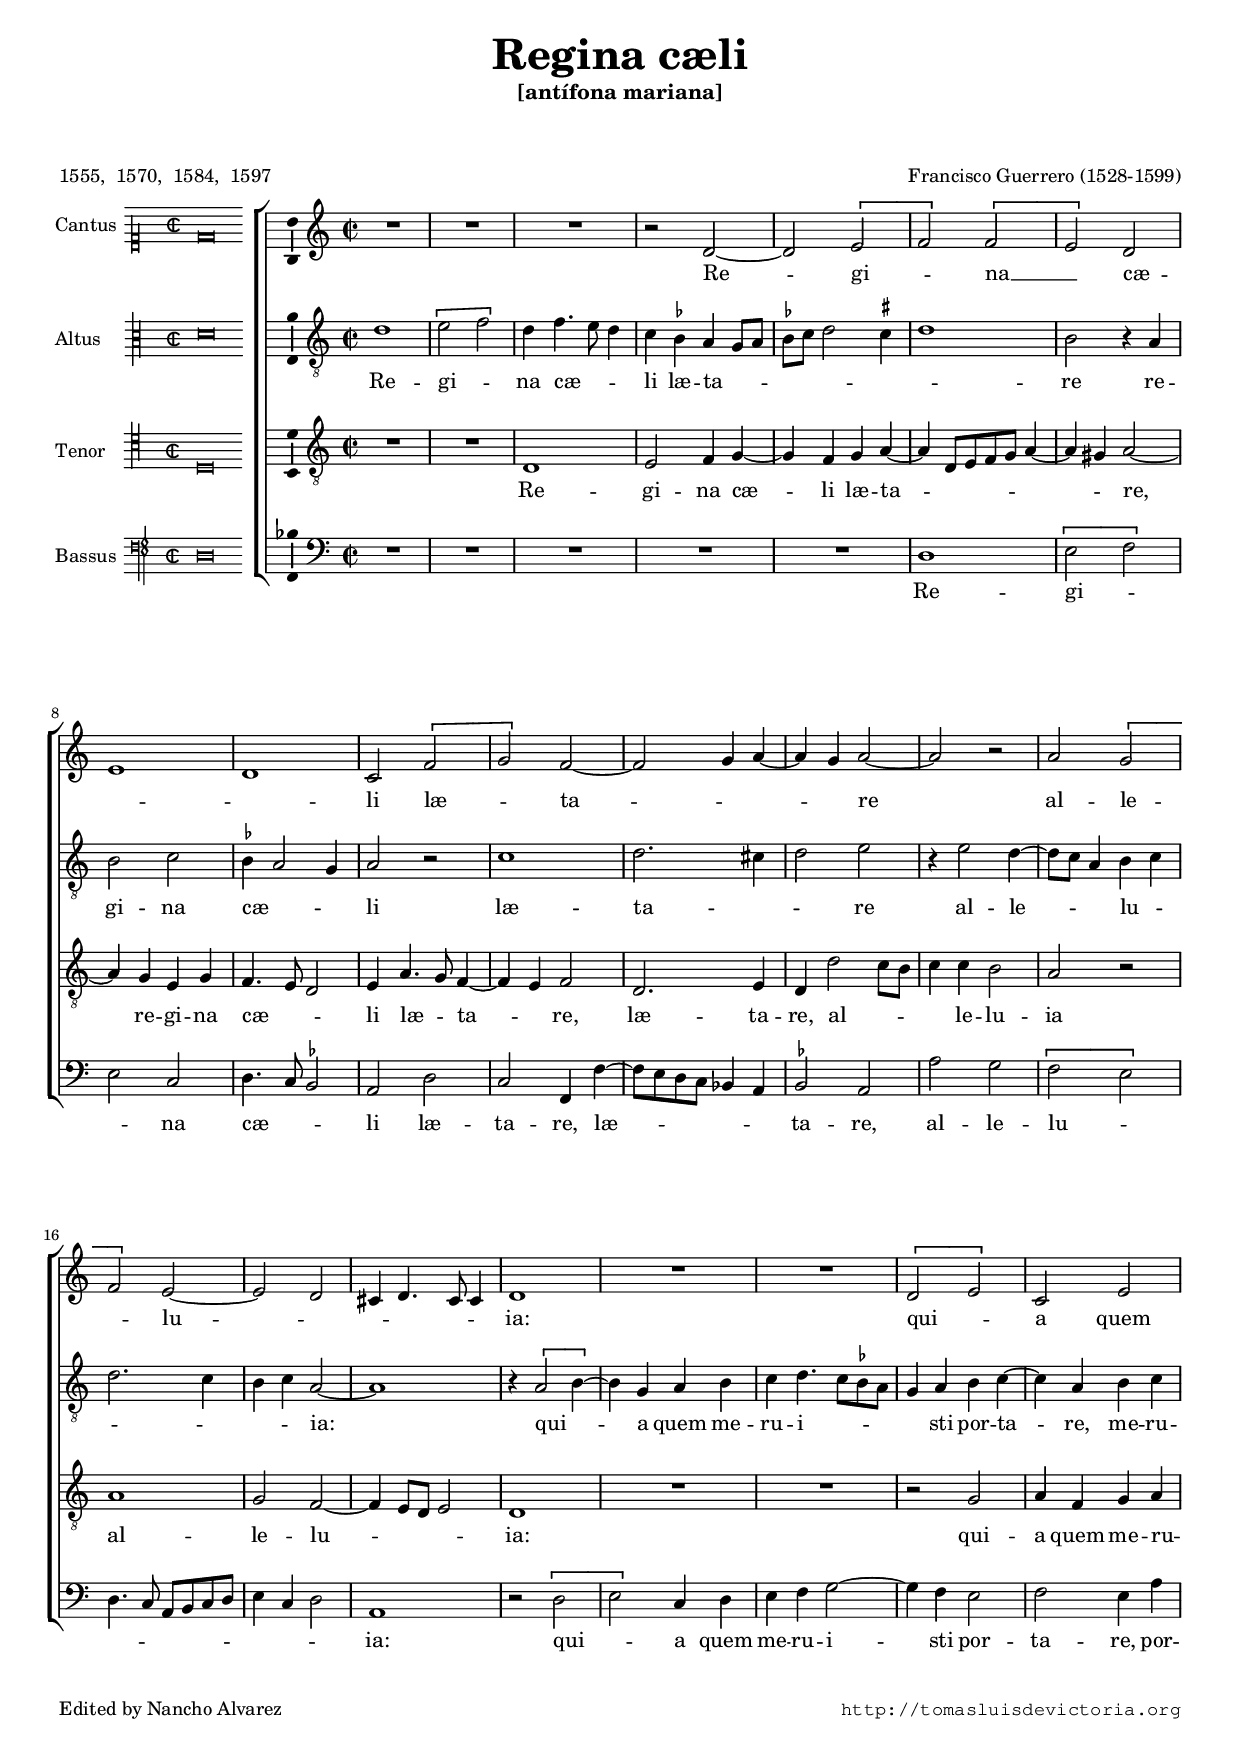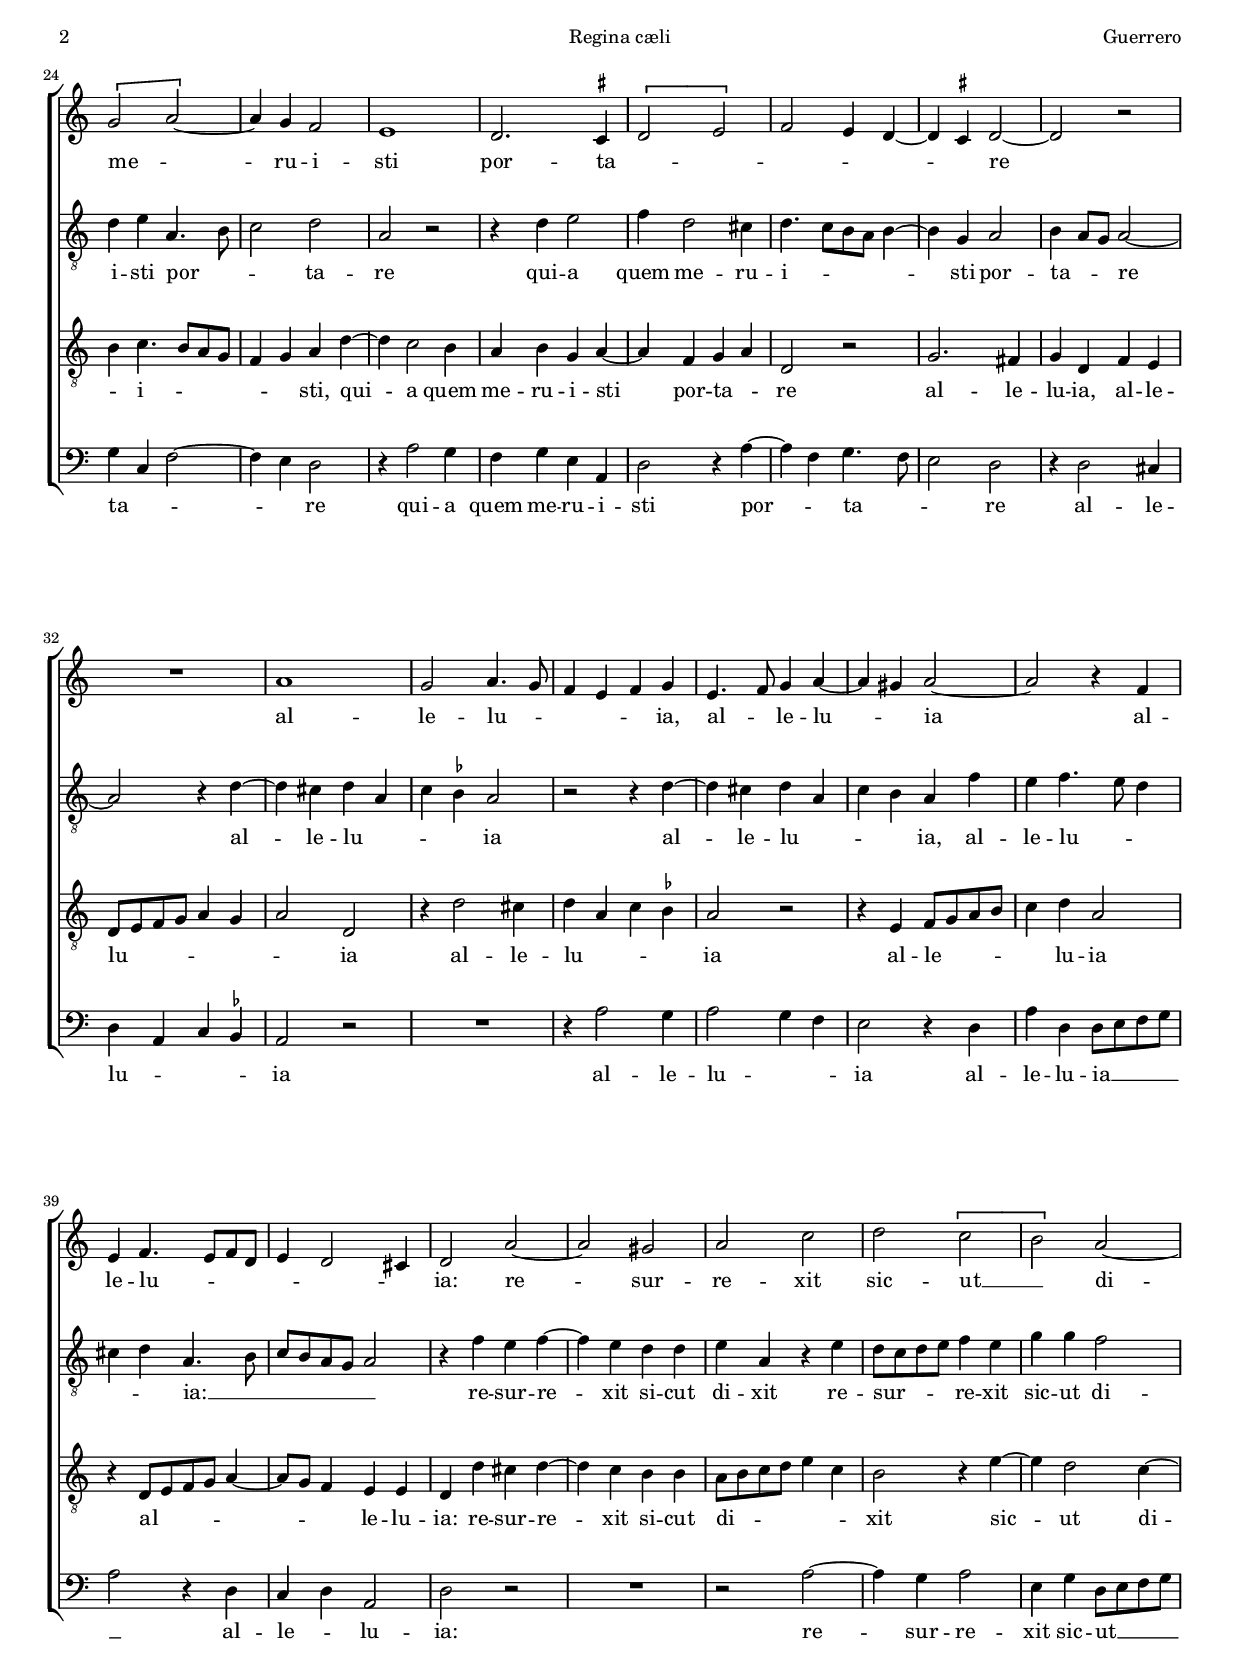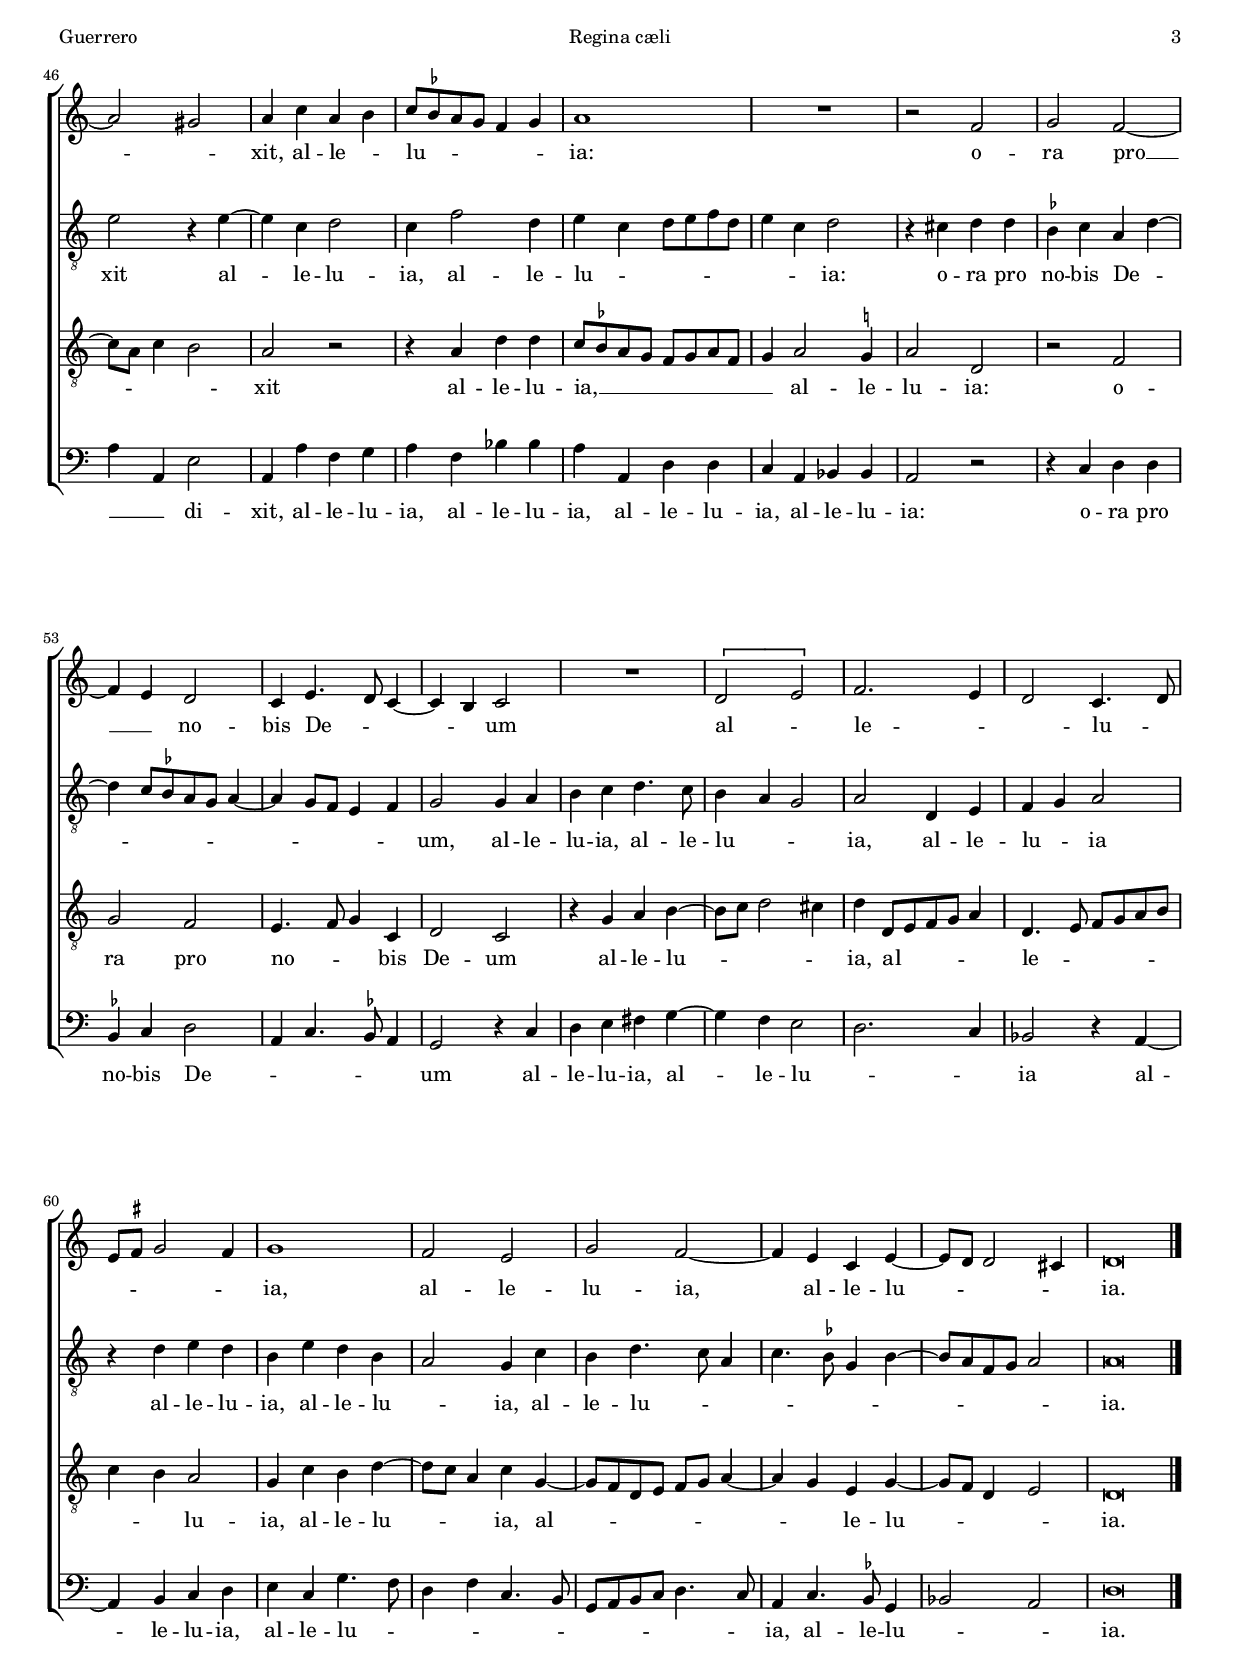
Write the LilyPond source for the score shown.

\version "2.18.0"

#(set-default-paper-size "a4")
#(set-global-staff-size 16.4)
#(ly:set-option 'point-and-click #f)
%mobile -s15.5 -i3.4

italicas=\override LyricText.font-shape = #'italic
rectas=\override LyricText.font-shape = #'upright
ss=\once \set suggestAccidentals = ##t
incipitwidth = 20
mtempo={\tempo 4 = 100}
mtempob={\tempo 4 = 50}

htitle="Regina cæli"
hcomposer="Guerrero"

\header {
	title=\markup{\fontsize #3 "Regina cæli"}
	subtitle="[antífona mariana]"
	subsubtitle=\markup{\null \vspace #2 }
	composer="Francisco Guerrero (1528-1599)"
        pdfauthor=\composer
	%opus="(-)"
	poet=\markup{"1555,  1570,  1584,  1597"}
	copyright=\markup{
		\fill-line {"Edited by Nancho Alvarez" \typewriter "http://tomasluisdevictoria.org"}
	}
%	tagline=""
}


global={\key c \major \time 2/2  \skip 1*66 \bar "|."
}

cantus={
	R1*4/4
	R1*4/4
	R1*4/4
	r2 d' ~
%5
	d' \[e'
	f'\] \[f'
	e'\] d'
	e'1
	d'
%10
	c'2 \[f'
	g'\] f' ~
	f' g'4 a' ~
	a' g' a'2 ~
	a' r
%15
	a' \[g'
	f'\] e' ~
	e' d'
	cis'4 d'4. cis'8 cis'4
	d'1
%20
	R1*4/4
	R1*4/4
	\[d'2 e'\]
	c' e'
	\[g' a' ~ \]
%25
	a'4 g' f'2
	e'1
	d'2. \ss cis'4
	\[d'2 e'\]
	f' e'4 d' ~
%30
	d' \ss cis' d'2 ~
	d' r
	R1*4/4
	a'1
	g'2 a'4. g'8
%35
	f'4 e' f' g'
	e'4. f'8 g'4 a' ~
	a' gis' a'2 ~
	a' r4 f'
	e' f'4. e'8 f' d'
%40
	e'4 d'2 cis'4
	d'2 a' ~
	a' gis'
	a' c''
	d'' \[c''
%45
	b'\] a' ~
	a' gis'
	a'4 c'' a' b'
	c''8 \ss bes' a' g' f'4 g'
	a'1
%50
	R1*4/4
	r2 f'
	g' f' ~
	f'4 e' d'2
	c'4 e'4. d'8 c'4 ~
%55
	c' b c'2
	R1*4/4
	\[d'2 e'\]
	f'2. e'4
	d'2 c'4. d'8
%60
	e' \ss fis' g'2 fis'4
	g'1
	f'2 e'
	g' f' ~
	f'4 e' c' e' ~
%65
	e'8 d' d'2 cis'4
	d'\breve*1/2
}

altus={
	d'1
	\[e'2 f'\]
	d'4 f'4. e'8 d'4
	c' \ss bes a g8 a
%5
	\ss bes c' d'2 \ss cis'4
	d'1
	b2 r4 a
	b2 c'
	\ss bes4 a2 g4
%10
	a2 r
	c'1
	d'2. cis'4
	d'2 e'
	r4 e'2 d'4 ~
%15
	d'8 c' a4 b c'
	d'2. c'4
	b c' a2 ~
	a1
	r4 \[a2 b4 ~ \]
%20
	b g a b
	c' d'4. c'8 \ss bes a
	g4 a b c' ~
	c' a b c'
	d' e' a4. b8
%25
	c'2 d'
	a r
	r4 d' e'2
	f'4 d'2 cis'4
	d'4.  c'8[ b a] b4 ~
%30
	b g a2
	b4 a8 g a2 ~
	a r4 d' ~
	d' cis' d' a
	c' \ss bes a2
%35
	r r4 d' ~
	d' cis' d' a
	c' b a f'
	e' f'4. e'8 d'4
	cis' d' a4. b8
%40
	c' b a g a2
	r4 f' e' f' ~
	f' e' d' d'
	e' a r e'
	d'8 c' d' e' f'4 e'
%45
	g' g' f'2
	e' r4 e' ~
	e' c' d'2
	c'4 f'2 d'4
	e' c' d'8 e' f' d'
%50
	e'4 c' d'2
	r4 cis' d' d'
	\ss bes c' a d' ~
	d'  c'8[ \ss bes a g] a4 ~
	a g8 f e4 f
%55
	g2 g4 a
	b c' d'4. c'8
	b4 a g2
	a d4 e
	f g a2
%60
	r4 d' e' d'
	b e' d' b
	a2 g4 c'
	b d'4. c'8 a4
	c'4. \ss bes8 g4 bes ~
%65
	bes8 a f g a2
	a\breve*1/2
}

tenor={
	R1*4/4
	R1*4/4
	d1
	e2 f4 g ~
%5
	g f g a ~
	a  d8[ e f g] a4 ~
	a gis a2 ~
	a4 g e g
	f4. e8 d2
%10
	e4 a4. g8 f4 ~
	f e f2
	d2. e4
	d d'2 c'8 b
	c'4 c' b2
%15
	a r
	a1
	g2 f ~
	f4 e8 d e2
	d1
%20
	R1*4/4
	R1*4/4
	r2 g
	a4 f g a
	b c'4. b8 a g
%25
	f4 g a d' ~
	d' c'2 b4
	a b g a ~
	a f g a
	d2 r
%30
	g2. fis4
	g d f e
	d8 e f g a4 g
	a2 d
	r4 d'2 cis'4
%35
	d' a c' \ss bes
	a2 r
	r4 e f8 g a b
	c'4 d' a2
	r4  d8[ e f g] a4 ~
%40
	a8 g f4 e e
	d d' cis' d' ~
	d' c' b b
	a8 b c' d' e'4 c'
	b2 r4 e' ~
%45
	e' d'2 c'4 ~
	c'8 a c'4 b2
	a r
	r4 a d' d'
	c'8 \ss bes a g f g a f
%50
	g4 a2 \ss g!4
	a2 d
	r f
	g f
	e4. f8 g4 c
%55
	d2 c
	r4 g a b ~
	b8 c' d'2 cis'4
	d'  d8[ e f g] a4
	d4. e8 f g a b
%60
	c'4 b a2
	g4 c' b d' ~
	d'8 c' a4 c' g ~
	g8 f d e f g a4 ~
	a g e g ~
%65
	g8 f d4 e2
	d\breve*1/2
}

bassus={
	R1*4/4
	R1*4/4
	R1*4/4
	R1*4/4
%5
	R1*4/4
	d1
	\[e2 f\]
	e c
	d4. c8 \ss bes,2
%10
	a, d
	c f,4 f ~
	f8 e d c bes,4 a,
	\ss bes,2 a,
	a g
%15
	\[f e\]
	d4. c8 a, b, c d
	e4 c d2
	a,1
	r2 \[d
%20
	e\] c4 d
	e f g2 ~
	g4 f e2
	f e4 a
	g c f2 ~
%25
	f4 e d2
	r4 a2 g4
	f g e a,
	d2 r4 a ~
	a f g4. f8
%30
	e2 d
	r4 d2 cis4
	d a, c \ss bes,
	a,2 r
	R1*4/4
%35
	r4 a2 g4
	a2 g4 f
	e2 r4 d
	a d d8 e f g
	a2 r4 d
%40
	c d a,2
	d r
	R1*4/4
	r2 a ~
	a4 g a2
%45
	e4 g d8 e f g
	a4 a, e2
	a,4 a f g
	a f bes bes
	a a, d d
%50
	c a, bes, bes,
	a,2 r
	r4 c d d
	\ss bes, c d2
	a,4 c4. \ss bes,8 a,4
%55
	g,2 r4 c
	d e fis g ~
	g f e2
	d2. c4
	bes,2 r4 a, ~
%60
	a, b, c d
	e c g4. f8
	d4 f c4. b,8
	g, a, b, c d4. c8
	a,4 c4. \ss bes,8 g,4
%65
	bes,2 a,
	d\breve*1/2
}

textocantus=\lyricmode{
Re -- _ gi -- _ na __ _ cæ -- _ _ li
læ -- _ ta -- _ _ _ _ _ re _
al -- le -- _ lu -- _ _ _ _ _ _ ia:
qui -- _ a quem me -- _ _ ru -- i -- sti por -- ta -- _ _ _ _ _ _ _ re _
al -- le -- lu -- _ _ _ _ ia,
al -- _ le -- lu -- _ _ ia _
al -- le -- lu -- _ _ _ _ _ _ ia:
re -- _ sur -- re -- xit sic -- ut __ _ di -- _ _ xit,
al -- le -- _ lu -- _ _ _ _ _ ia:
o -- ra pro __ _ _ no -- bis De -- _ _ _ _ um
al -- _ le -- _ _ lu -- _ _ _ _ _ ia,
al -- le -- lu -- ia, _ 
al -- le -- lu -- _ _ _ _ ia.
}

textoaltus=\lyricmode{
Re -- gi -- _ na cæ -- _ _ li læ -- ta -- _ _ _ _ _ _ _ re
re -- gi -- na cæ -- _ _ li
læ -- ta -- _ _ re
al -- le -- _ _ _ lu -- _ _ _ _ _ ia: _
qui -- _ _ a quem me -- ru -- i -- _ _ _ _ sti por -- ta -- _ re,
me -- ru -- i -- sti por -- _ _ ta -- re
qui -- a quem me -- ru -- i -- _ _ _ _ _ sti por -- ta -- _ _ re _
al -- _ le -- lu -- _ _ _ ia
al -- _ le -- lu -- _ _ _ ia,
al -- le -- lu -- _ _ _ _ ia: __ _ _ _ _ _ _ 
re -- sur -- re -- _ xit si -- cut di -- xit
re -- sur -- _ _ _ re -- xit sic -- ut di -- xit
al -- _ le -- lu -- ia,
al -- le -- lu -- _ _ _ _ _ _ _ ia:
o -- ra pro no -- bis De -- _ _ _ _ _ _ _ _ _ _ _ _ um,
al -- le -- lu -- ia,
al -- le -- lu -- _ _ ia,
al -- le -- lu -- _ ia
al -- le -- lu -- ia,
al -- le -- lu -- _ ia,
al -- le -- lu -- _ _ _ _ _ _ _ _ _ _ _ ia.
}

textotenor=\lyricmode{
Re -- gi -- na cæ -- _ li læ -- ta -- _ _ _ _ _ _ _ _ re, _
re -- gi -- na cæ -- _ _ li læ -- _ ta -- _ _ re,
læ -- ta -- re,
al -- _ _ _ le -- lu -- ia
al -- le -- lu -- _ _ _ _ ia:
qui -- a quem me -- ru -- _ i -- _ _ _ _ _ sti,
qui -- _ a quem me -- ru -- i -- sti _ por -- ta -- _ re
al -- le -- lu -- ia,
al -- le -- lu -- _ _ _ _ _ _ ia
al -- le -- lu -- _ _ _ ia
al -- le -- _ _ _ _ lu -- ia
al -- _ _ _ _ _ _ _ le -- lu -- ia:
re -- sur -- re -- _ xit si -- cut di -- _ _ _ _ _ xit
sic -- _ ut di -- _ _ _ _ xit
al -- le -- lu -- ia, __ _ _ _ _ _ _ _ _ 
al -- le -- lu -- ia:
o -- ra pro no -- _ _ bis De -- um
al -- le -- lu -- _ _ _ _ ia,
al -- _ _ _ _ le -- _ _ _ _ _ _ _ lu -- ia,
al -- le -- lu -- _ _ _ ia,
al -- _ _ _ _ _ _ _ _ _ le -- lu -- _ _ _ _ ia.
}

textobassus=\lyricmode{
Re -- gi -- _ _ na cæ -- _ _ li læ -- ta -- re,
læ -- _ _ _ _ _ _ ta -- re,
al -- le -- lu -- _ _ _ _ _ _ _ _ _ _ ia:
qui -- _ a quem me -- ru -- i -- _ sti por -- ta -- re,
por -- ta -- _ _ _ _ re
qui -- a quem me -- ru -- i -- sti
por -- _ _ ta -- _ _ re
al -- le -- lu -- _ _ _ ia
al -- le -- lu -- _ _ ia
al -- le -- lu -- ia __ _ _ _ _ 
al -- le -- _ lu -- ia:
re -- _ sur -- re -- xit sic -- ut __ _ _ _ _ _ di -- xit,
al -- le -- lu -- ia,
al -- le -- lu -- ia,
al -- le -- lu -- ia,
al -- le -- lu -- ia:
o -- ra pro no -- bis De -- _ _ _ _ um
al -- le -- lu -- ia,
al -- _ le -- lu -- _ _ ia
al -- _ le -- lu -- ia,
al -- le -- lu -- _ _ _ _ _ _ _ _ _ _ _ ia,
al -- le -- lu -- _ _ ia.
}



incipitcantus=\markup{
	\score{
		{ 
		\set Staff.instrumentName="Cantus "
		\override NoteHead.style = #'neomensural
		\override Staff.TimeSignature.style = #'neomensural
		\cadenzaOn 
		\clef "petrucci-c1"
		\key c \major
		\time 2/2
                d'\breve
		} 

	\layout { line-width=\incipitwidth indent = 0 }
	}
}

incipitaltus=\markup{
	\score{
		{ 
		\set Staff.instrumentName="Altus    "
		\override NoteHead.style = #'neomensural 
		\override Staff.TimeSignature.style = #'neomensural
		\cadenzaOn 
		\clef "petrucci-c3"
		\key c \major
		\time 2/2
                d'\breve
		} 
	\layout { line-width=\incipitwidth indent = 0 }
	}
}


incipittenor=\markup{
	\score{
		{ 
		\set Staff.instrumentName="Tenor   "
		\override NoteHead.style = #'neomensural 
		\override Staff.TimeSignature.style = #'neomensural
		\cadenzaOn 
		\clef "petrucci-c4"
		\key c \major
		\time 2/2
                d\breve
		} 
	\layout { line-width=\incipitwidth indent=0 }
	}
}

incipitbassus=\markup{
	\score{
		{ 
		\set Staff.instrumentName="Bassus "
		\override NoteHead.style = #'neomensural
		\override Staff.TimeSignature.style = #'neomensural
		\cadenzaOn 
		\clef "petrucci-f4"
		\key c \major
		\time 2/2
                d\breve
		} 
	\layout { line-width=\incipitwidth indent = 0 }
	}
}

%\layout {
%       \context {\Voice
%               \remove Ligature_bracket_engraver
%               \consists Mensural_ligature_engraver
%       }
%       line-width=\incipitwidth
%       indent = 0
%}

\score {\transpose c' c'{
\new ChoirStaff<<

	\new Staff <<\global
	\new Voice="v1" {
		\set Staff.instrumentName=\incipitcantus
		\clef "treble"
		\cantus }
	\new Lyrics \lyricsto "v1" {\textocantus }
	>>

	\new Staff <<\global
	\new Voice="v2" {
		\set Staff.instrumentName=\incipitaltus
		\clef "G_8"
		\altus }
	\new Lyrics \lyricsto "v2" {\textoaltus }
	>>
	
	\new Staff <<\global
	\new Voice="v3" {
		\set Staff.instrumentName=\incipittenor
		\clef "G_8"
		\tenor }
	\new Lyrics \lyricsto "v3" {\textotenor }
	>>

	\new Staff <<\global
	\new Voice="v4" {
		\set Staff.instrumentName=\incipitbassus
		\clef "bass"
		\bassus }
	\new Lyrics \lyricsto "v4" {\textobassus }
	>>
	
>>

	} % transpose

\layout{ 
	\context {\Lyrics 
		\override VerticalAxisGroup.staff-affinity = #UP
		\override VerticalAxisGroup.nonstaff-relatedstaff-spacing =
			#'((basic-distance . 0) (minimum-distance . 0) (padding . 1))
		\override LyricText.font-size = #1.2
		\override LyricHyphen.minimum-distance = #0.5
	}
	\context {\Score 
		tempoHideNote = ##t
		\override BarNumber.padding = #2 
	}
	\context {\Voice 
		melismaBusyProperties = #'()
		%autoBeaming = ##f
	}
	\context {\Staff 
                %\RemoveEmptyStaves
                %\override VerticalAxisGroup.remove-first = ##t
		\override VerticalAxisGroup.staff-staff-spacing =
			#'((basic-distance . 11) (minimum-distance . 0) (padding . 1))
		\consists Ambitus_engraver 
		\override LigatureBracket.padding = #1
	}
}

%\midi { \mtempo }

}


\paper{
	evenHeaderMarkup=\markup  \fill-line { \fromproperty #'page:page-number-string \htitle \hcomposer }
	oddHeaderMarkup= \markup  \fill-line { \on-the-fly #not-first-page \hcomposer \on-the-fly #not-first-page \htitle \on-the-fly #not-first-page \fromproperty #'page:page-number-string }
	%system-count=20
	%page-count = 8
	ragged-last-bottom = ##f
	indent=3.5\cm
	system-system-spacing =
	#'((basic-distance . 20) (minimum-distance . 0) (padding . 5))
	top-system-spacing = % header
	#'((basic-distance . 8) (minimum-distance . 0) (padding . 0))
	last-bottom-spacing = % footer
	#'((basic-distance . 12) (minimum-distance . 0) (padding . 0))
	markup-system-spacing.padding = #1.5
}
